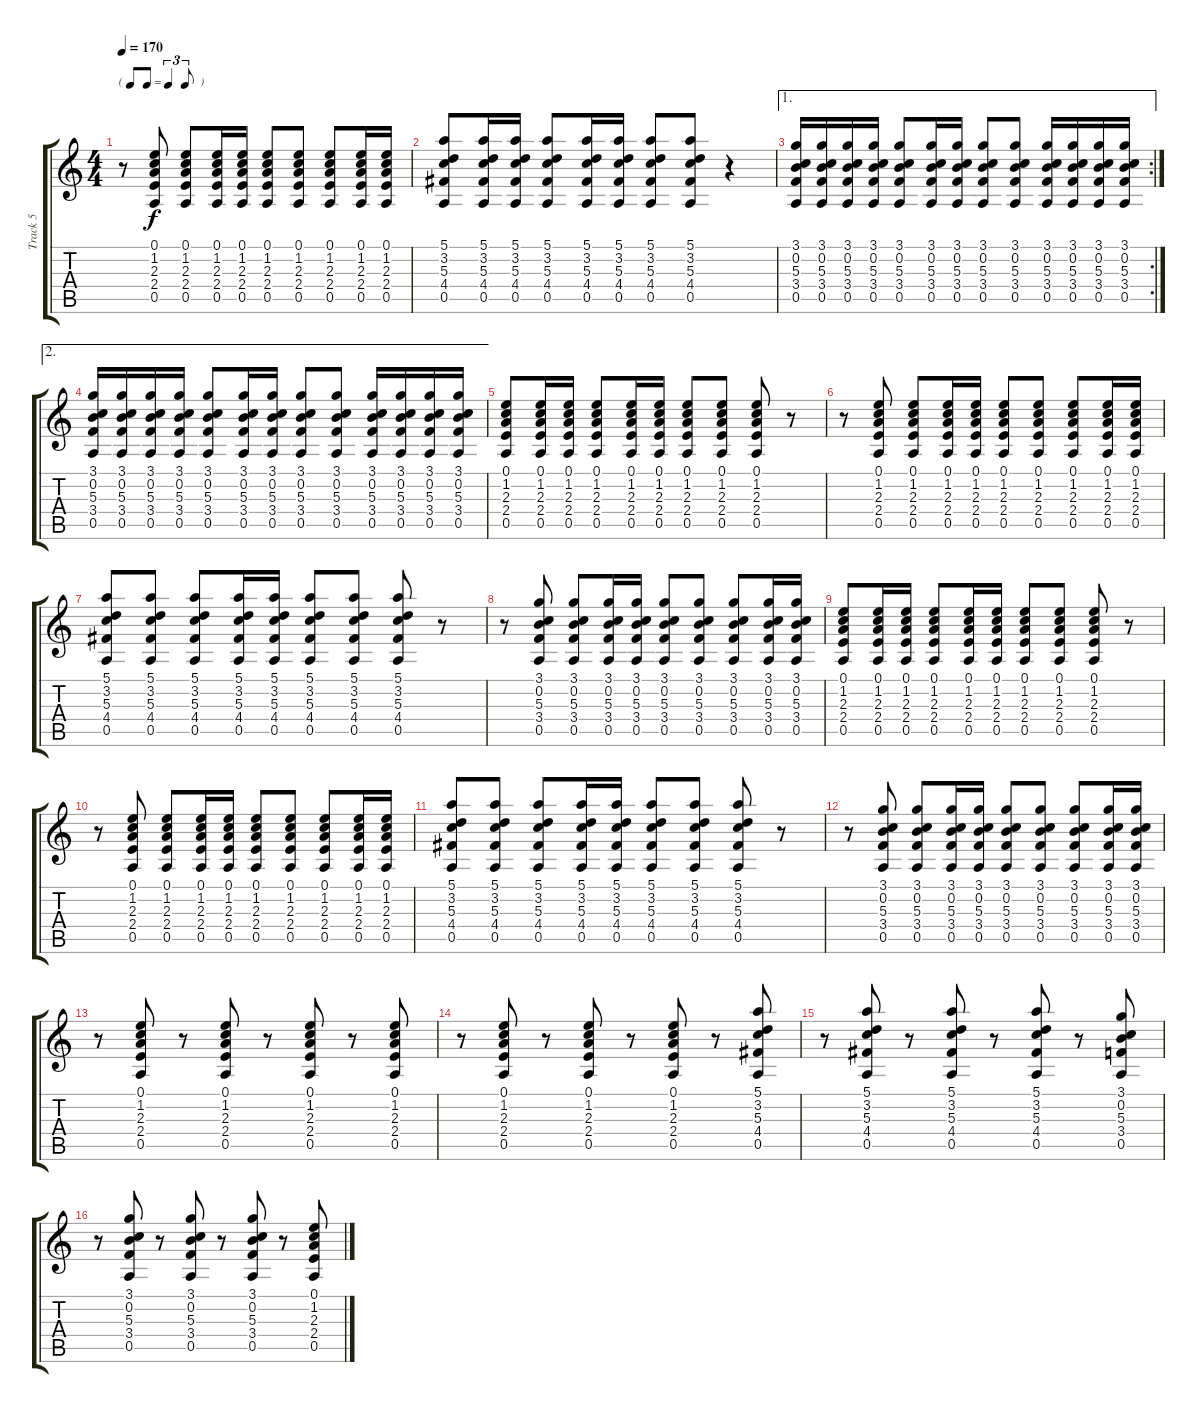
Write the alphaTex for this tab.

\track ("Track 5" "Track 5") {instrument acousticguitarsteel}
\staff {score tabs}
\tuning (E4 B3 G3 D3 A2 D2) {hide}
\ts (4 4)
\tf triplet8th
\tempo 170
\clef g2
\ks c
r.8{dy f} (0.1 1.2 2.3 2.4 0.5).8 (0.1 1.2 2.3 2.4 0.5).8 (0.1 1.2 2.3 2.4 0.5).16 (0.1 1.2 2.3 2.4 0.5).16 (0.1 1.2 2.3 2.4 0.5).8 (0.1 1.2 2.3 2.4 0.5).8 (0.1 1.2 2.3 2.4 0.5).8 (0.1 1.2 2.3 2.4 0.5).16 (0.1 1.2 2.3 2.4 0.5).16 |
(5.1 3.2 5.3 4.4 0.5).8 (5.1 3.2 5.3 4.4 0.5).16 (5.1 3.2 5.3 4.4 0.5).16 (5.1 3.2 5.3 4.4 0.5).8 (5.1 3.2 5.3 4.4 0.5).16 (5.1 3.2 5.3 4.4 0.5).16 (5.1 3.2 5.3 4.4 0.5).8 (5.1 3.2 5.3 4.4 0.5).8 r.4 |
\ae 1
\rc 2
(3.1 0.2 5.3 3.4 0.5).16 (3.1 0.2 5.3 3.4 0.5).16 (3.1 0.2 5.3 3.4 0.5).16 (3.1 0.2 5.3 3.4 0.5).16 (3.1 0.2 5.3 3.4 0.5).8 (3.1 0.2 5.3 3.4 0.5).16 (3.1 0.2 5.3 3.4 0.5).16 (3.1 0.2 5.3 3.4 0.5).8 (3.1 0.2 5.3 3.4 0.5).8 (3.1 0.2 5.3 3.4 0.5).16 (3.1 0.2 5.3 3.4 0.5).16 (3.1 0.2 5.3 3.4 0.5).16 (3.1 0.2 5.3 3.4 0.5).16 |
\ae 2
(3.1 0.2 5.3 3.4 0.5).16 (3.1 0.2 5.3 3.4 0.5).16 (3.1 0.2 5.3 3.4 0.5).16 (3.1 0.2 5.3 3.4 0.5).16 (3.1 0.2 5.3 3.4 0.5).8 (3.1 0.2 5.3 3.4 0.5).16 (3.1 0.2 5.3 3.4 0.5).16 (3.1 0.2 5.3 3.4 0.5).8 (3.1 0.2 5.3 3.4 0.5).8 (3.1 0.2 5.3 3.4 0.5).16 (3.1 0.2 5.3 3.4 0.5).16 (3.1 0.2 5.3 3.4 0.5).16 (3.1 0.2 5.3 3.4 0.5).16 |
(0.1 1.2 2.3 2.4 0.5).8 (0.1 1.2 2.3 2.4 0.5).16 (0.1 1.2 2.3 2.4 0.5).16 (0.1 1.2 2.3 2.4 0.5).8 (0.1 1.2 2.3 2.4 0.5).16 (0.1 1.2 2.3 2.4 0.5).16 (0.1 1.2 2.3 2.4 0.5).8 (0.1 1.2 2.3 2.4 0.5).8 (0.1 1.2 2.3 2.4 0.5).8 r.8 |
r.8 (0.1 1.2 2.3 2.4 0.5).8 (0.1 1.2 2.3 2.4 0.5).8 (0.1 1.2 2.3 2.4 0.5).16 (0.1 1.2 2.3 2.4 0.5).16 (0.1 1.2 2.3 2.4 0.5).8 (0.1 1.2 2.3 2.4 0.5).8 (0.1 1.2 2.3 2.4 0.5).8 (0.1 1.2 2.3 2.4 0.5).16 (0.1 1.2 2.3 2.4 0.5).16 |
(5.1 3.2 5.3 4.4 0.5).8 (5.1 3.2 5.3 4.4 0.5).8 (5.1 3.2 5.3 4.4 0.5).8 (5.1 3.2 5.3 4.4 0.5).16 (5.1 3.2 5.3 4.4 0.5).16 (5.1 3.2 5.3 4.4 0.5).8 (5.1 3.2 5.3 4.4 0.5).8 (5.1 3.2 5.3 4.4 0.5).8 r.8 |
r.8 (3.1 0.2 5.3 3.4 0.5).8 (3.1 0.2 5.3 3.4 0.5).8 (3.1 0.2 5.3 3.4 0.5).16 (3.1 0.2 5.3 3.4 0.5).16 (3.1 0.2 5.3 3.4 0.5).8 (3.1 0.2 5.3 3.4 0.5).8 (3.1 0.2 5.3 3.4 0.5).8 (3.1 0.2 5.3 3.4 0.5).16 (3.1 0.2 5.3 3.4 0.5).16 |
(0.1 1.2 2.3 2.4 0.5).8 (0.1 1.2 2.3 2.4 0.5).16 (0.1 1.2 2.3 2.4 0.5).16 (0.1 1.2 2.3 2.4 0.5).8 (0.1 1.2 2.3 2.4 0.5).16 (0.1 1.2 2.3 2.4 0.5).16 (0.1 1.2 2.3 2.4 0.5).8 (0.1 1.2 2.3 2.4 0.5).8 (0.1 1.2 2.3 2.4 0.5).8 r.8 |
r.8 (0.1 1.2 2.3 2.4 0.5).8 (0.1 1.2 2.3 2.4 0.5).8 (0.1 1.2 2.3 2.4 0.5).16 (0.1 1.2 2.3 2.4 0.5).16 (0.1 1.2 2.3 2.4 0.5).8 (0.1 1.2 2.3 2.4 0.5).8 (0.1 1.2 2.3 2.4 0.5).8 (0.1 1.2 2.3 2.4 0.5).16 (0.1 1.2 2.3 2.4 0.5).16 |
(5.1 3.2 5.3 4.4 0.5).8 (5.1 3.2 5.3 4.4 0.5).8 (5.1 3.2 5.3 4.4 0.5).8 (5.1 3.2 5.3 4.4 0.5).16 (5.1 3.2 5.3 4.4 0.5).16 (5.1 3.2 5.3 4.4 0.5).8 (5.1 3.2 5.3 4.4 0.5).8 (5.1 3.2 5.3 4.4 0.5).8 r.8 |
r.8 (3.1 0.2 5.3 3.4 0.5).8 (3.1 0.2 5.3 3.4 0.5).8 (3.1 0.2 5.3 3.4 0.5).16 (3.1 0.2 5.3 3.4 0.5).16 (3.1 0.2 5.3 3.4 0.5).8 (3.1 0.2 5.3 3.4 0.5).8 (3.1 0.2 5.3 3.4 0.5).8 (3.1 0.2 5.3 3.4 0.5).16 (3.1 0.2 5.3 3.4 0.5).16 |
r.8 (0.1 1.2 2.3 2.4 0.5).8 r.8 (0.1 1.2 2.3 2.4 0.5).8 r.8 (0.1 1.2 2.3 2.4 0.5).8 r.8 (0.1 1.2 2.3 2.4 0.5).8 |
r.8 (0.1 1.2 2.3 2.4 0.5).8 r.8 (0.1 1.2 2.3 2.4 0.5).8 r.8 (0.1 1.2 2.3 2.4 0.5).8 r.8 (5.1 3.2 5.3 4.4 0.5).8 |
r.8 (5.1 3.2 5.3 4.4 0.5).8 r.8 (5.1 3.2 5.3 4.4 0.5).8 r.8 (5.1 3.2 5.3 4.4 0.5).8 r.8 (3.1 0.2 5.3 3.4 0.5).8 |
r.8 (3.1 0.2 5.3 3.4 0.5).8 r.8 (3.1 0.2 5.3 3.4 0.5).8 r.8 (3.1 0.2 5.3 3.4 0.5).8 r.8 (0.1 1.2 2.3 2.4 0.5).8
